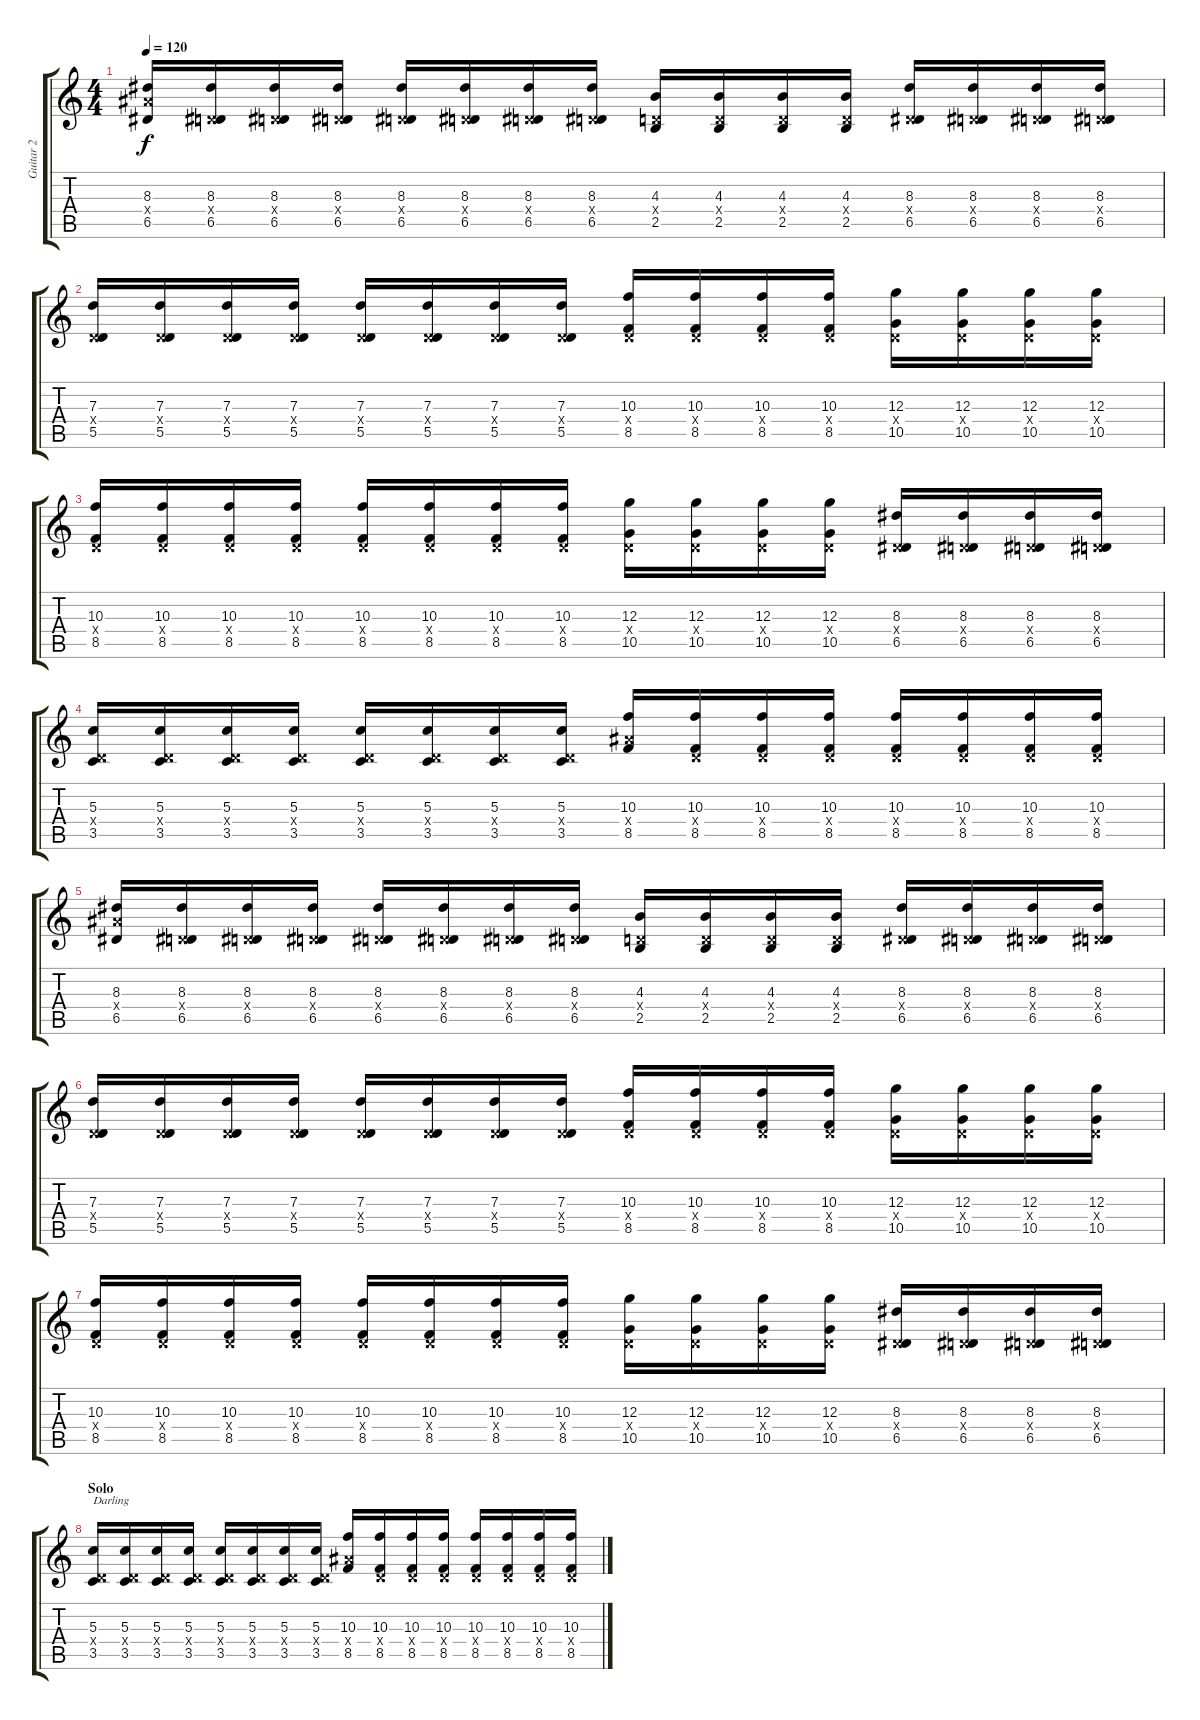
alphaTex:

\track ("Guitar 2" "Guitar 2") {instrument overdrivenguitar}
\staff {score tabs}
\tuning (E4 B3 G3 D3 A2 D2) {hide}
\ts (4 4)
\section ("" "")
\tempo 120
\clef g2
\ks c
(8.3 8.4{x} 6.5).16{dy f} (8.3 0.4{x} 6.5).16 (8.3 0.4{x} 6.5).16 (8.3 0.4{x} 6.5).16 (8.3 0.4{x} 6.5).16 (8.3 0.4{x} 6.5).16 (8.3 0.4{x} 6.5).16 (8.3 0.4{x} 6.5).16 (4.3 0.4{x} 2.5).16 (4.3 0.4{x} 2.5).16 (4.3 0.4{x} 2.5).16 (4.3 0.4{x} 2.5).16 (8.3 0.4{x} 6.5).16 (8.3 0.4{x} 6.5).16 (8.3 0.4{x} 6.5).16 (8.3 0.4{x} 6.5).16 |
(7.3 0.4{x} 5.5).16 (7.3 0.4{x} 5.5).16 (7.3 0.4{x} 5.5).16 (7.3 0.4{x} 5.5).16 (7.3 0.4{x} 5.5).16 (7.3 0.4{x} 5.5).16 (7.3 0.4{x} 5.5).16 (7.3 0.4{x} 5.5).16 (10.3 0.4{x} 8.5).16 (10.3 0.4{x} 8.5).16 (10.3 0.4{x} 8.5).16 (10.3 0.4{x} 8.5).16 (12.3 0.4{x} 10.5).16 (12.3 0.4{x} 10.5).16 (12.3 0.4{x} 10.5).16 (12.3 0.4{x} 10.5).16 |
(10.3 0.4{x} 8.5).16 (10.3 0.4{x} 8.5).16 (10.3 0.4{x} 8.5).16 (10.3 0.4{x} 8.5).16 (10.3 0.4{x} 8.5).16 (10.3 0.4{x} 8.5).16 (10.3 0.4{x} 8.5).16 (10.3 0.4{x} 8.5).16 (12.3 0.4{x} 10.5).16 (12.3 0.4{x} 10.5).16 (12.3 0.4{x} 10.5).16 (12.3 0.4{x} 10.5).16 (8.3 0.4{x} 6.5).16 (8.3 0.4{x} 6.5).16 (8.3 0.4{x} 6.5).16 (8.3 0.4{x} 6.5).16 |
(5.3 0.4{x} 3.5).16 (5.3 0.4{x} 3.5).16 (5.3 0.4{x} 3.5).16 (5.3 0.4{x} 3.5).16 (5.3 0.4{x} 3.5).16 (5.3 0.4{x} 3.5).16 (5.3 0.4{x} 3.5).16 (5.3 0.4{x} 3.5).16 (10.3 8.4{x} 8.5).16 (10.3 0.4{x} 8.5).16 (10.3 0.4{x} 8.5).16 (10.3 0.4{x} 8.5).16 (10.3 0.4{x} 8.5).16 (10.3 0.4{x} 8.5).16 (10.3 0.4{x} 8.5).16 (10.3 0.4{x} 8.5).16 |
(8.3 8.4{x} 6.5).16 (8.3 0.4{x} 6.5).16 (8.3 0.4{x} 6.5).16 (8.3 0.4{x} 6.5).16 (8.3 0.4{x} 6.5).16 (8.3 0.4{x} 6.5).16 (8.3 0.4{x} 6.5).16 (8.3 0.4{x} 6.5).16 (4.3 0.4{x} 2.5).16 (4.3 0.4{x} 2.5).16 (4.3 0.4{x} 2.5).16 (4.3 0.4{x} 2.5).16 (8.3 0.4{x} 6.5).16 (8.3 0.4{x} 6.5).16 (8.3 0.4{x} 6.5).16 (8.3 0.4{x} 6.5).16 |
(7.3 0.4{x} 5.5).16 (7.3 0.4{x} 5.5).16 (7.3 0.4{x} 5.5).16 (7.3 0.4{x} 5.5).16 (7.3 0.4{x} 5.5).16 (7.3 0.4{x} 5.5).16 (7.3 0.4{x} 5.5).16 (7.3 0.4{x} 5.5).16 (10.3 0.4{x} 8.5).16 (10.3 0.4{x} 8.5).16 (10.3 0.4{x} 8.5).16 (10.3 0.4{x} 8.5).16 (12.3 0.4{x} 10.5).16 (12.3 0.4{x} 10.5).16 (12.3 0.4{x} 10.5).16 (12.3 0.4{x} 10.5).16 |
(10.3 0.4{x} 8.5).16 (10.3 0.4{x} 8.5).16 (10.3 0.4{x} 8.5).16 (10.3 0.4{x} 8.5).16 (10.3 0.4{x} 8.5).16 (10.3 0.4{x} 8.5).16 (10.3 0.4{x} 8.5).16 (10.3 0.4{x} 8.5).16 (12.3 0.4{x} 10.5).16 (12.3 0.4{x} 10.5).16 (12.3 0.4{x} 10.5).16 (12.3 0.4{x} 10.5).16 (8.3 0.4{x} 6.5).16 (8.3 0.4{x} 6.5).16 (8.3 0.4{x} 6.5).16 (8.3 0.4{x} 6.5).16 |
\section ("" "Solo")
(5.3 0.4{x} 3.5).16{txt "Darling"} (5.3 0.4{x} 3.5).16 (5.3 0.4{x} 3.5).16 (5.3 0.4{x} 3.5).16 (5.3 0.4{x} 3.5).16 (5.3 0.4{x} 3.5).16 (5.3 0.4{x} 3.5).16 (5.3 0.4{x} 3.5).16 (10.3 8.4{x} 8.5).16 (10.3 0.4{x} 8.5).16 (10.3 0.4{x} 8.5).16 (10.3 0.4{x} 8.5).16 (10.3 0.4{x} 8.5).16 (10.3 0.4{x} 8.5).16 (10.3 0.4{x} 8.5).16 (10.3 0.4{x} 8.5).16
